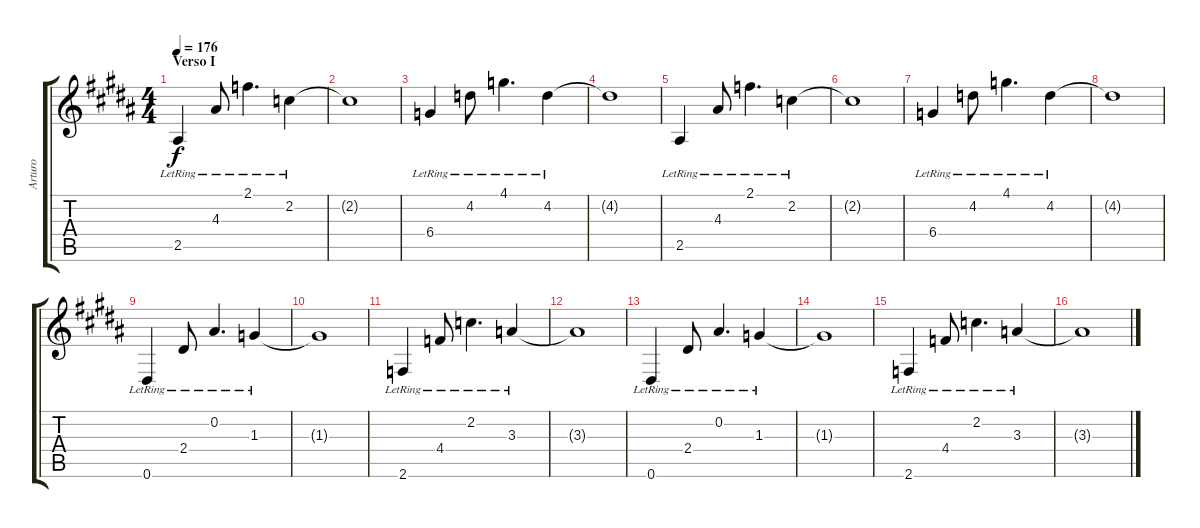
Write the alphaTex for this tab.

\track ("Arturo" "Arturo") {instrument distortionguitar}
\staff {score tabs}
\tuning (Eb4 Bb3 Gb3 Db3 Ab2 Eb2) {hide}
\ts (4 4)
\section ("" "Verso I")
\tempo 176
\clef g2
\ks b
2.5{lr}.4{dy f balance 8 instrument electricguitarjazz} 4.3{lr}.8 2.1{lr}.4{d} 2.2{lr}.4 |
2.2{t}.1 |
6.4{lr}.4 4.2{lr}.8 4.1{lr}.4{d} 4.2{lr}.4 |
4.2{t}.1 |
2.5{lr}.4 4.3{lr}.8 2.1{lr}.4{d} 2.2{lr}.4 |
2.2{t}.1 |
6.4{lr}.4 4.2{lr}.8 4.1{lr}.4{d} 4.2{lr}.4 |
4.2{t}.1 |
0.6{lr}.4 2.4{lr}.8 0.2{lr}.4{d} 1.3{lr}.4 |
1.3{t}.1 |
2.6{lr}.4 4.4{lr}.8 2.2{lr}.4{d} 3.3{lr}.4 |
3.3{t}.1 |
0.6{lr}.4 2.4{lr}.8 0.2{lr}.4{d} 1.3{lr}.4 |
1.3{t}.1 |
2.6{lr}.4 4.4{lr}.8 2.2{lr}.4{d} 3.3{lr}.4 |
3.3{t}.1
